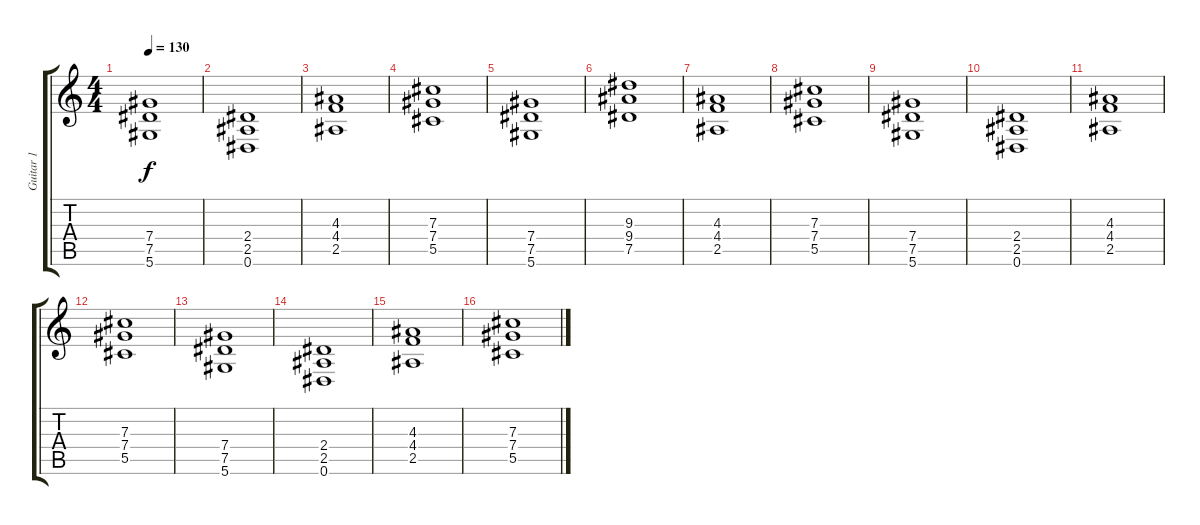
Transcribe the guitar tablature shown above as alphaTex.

\track ("Guitar 1" "Guitar 1") {instrument distortionguitar}
\staff {score tabs}
\tuning (Eb4 Bb3 Gb3 Db3 Ab2 Eb2) {hide}
\ts (4 4)
\tempo 130
\clef g2
\ks c
(7.4 7.5 5.6).1{dy f} |
(2.4 2.5 0.6).1 |
(4.3 4.4 2.5).1 |
(7.3 7.4 5.5).1 |
(7.4 7.5 5.6).1 |
(9.3 9.4 7.5).1 |
(4.3 4.4 2.5).1 |
(7.3 7.4 5.5).1 |
(7.4 7.5 5.6).1 |
(2.4 2.5 0.6).1 |
(4.3 4.4 2.5).1 |
(7.3 7.4 5.5).1 |
(7.4 7.5 5.6).1 |
(2.4 2.5 0.6).1 |
(4.3 4.4 2.5).1 |
(7.3 7.4 5.5).1
